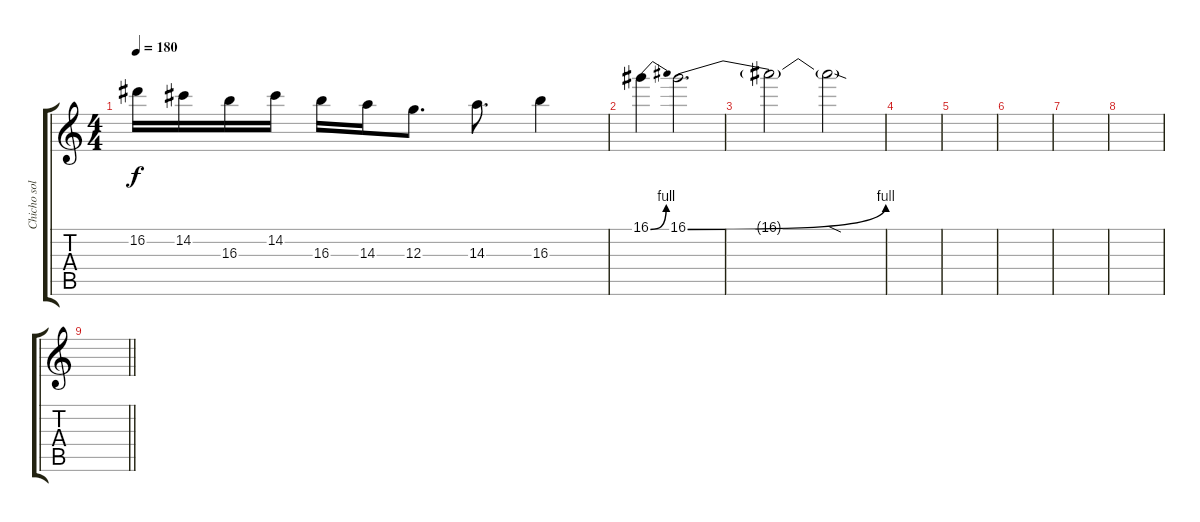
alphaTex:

\track ("Chicho solo" "Chicho sol") {instrument distortionguitar}
\staff {score tabs}
\tuning (E4 B3 G3 D3 A2 E2) {hide}
\ts (4 4)
\tempo 180
\clef g2
\ks c
16.2.16{dy f} 14.2.16 16.3.16 14.2.16 16.3.16 14.3.16 12.3.8{d} 14.3.8{d} 16.3.4 |
16.1{be (bend 0 0 60 4)}.4 16.1{be (bend 0 0 60 4)}.2{d} |
16.1{t}.2 16.1{sod t}.2 |
|
|
|
|
|
\barLineRight lightlight
